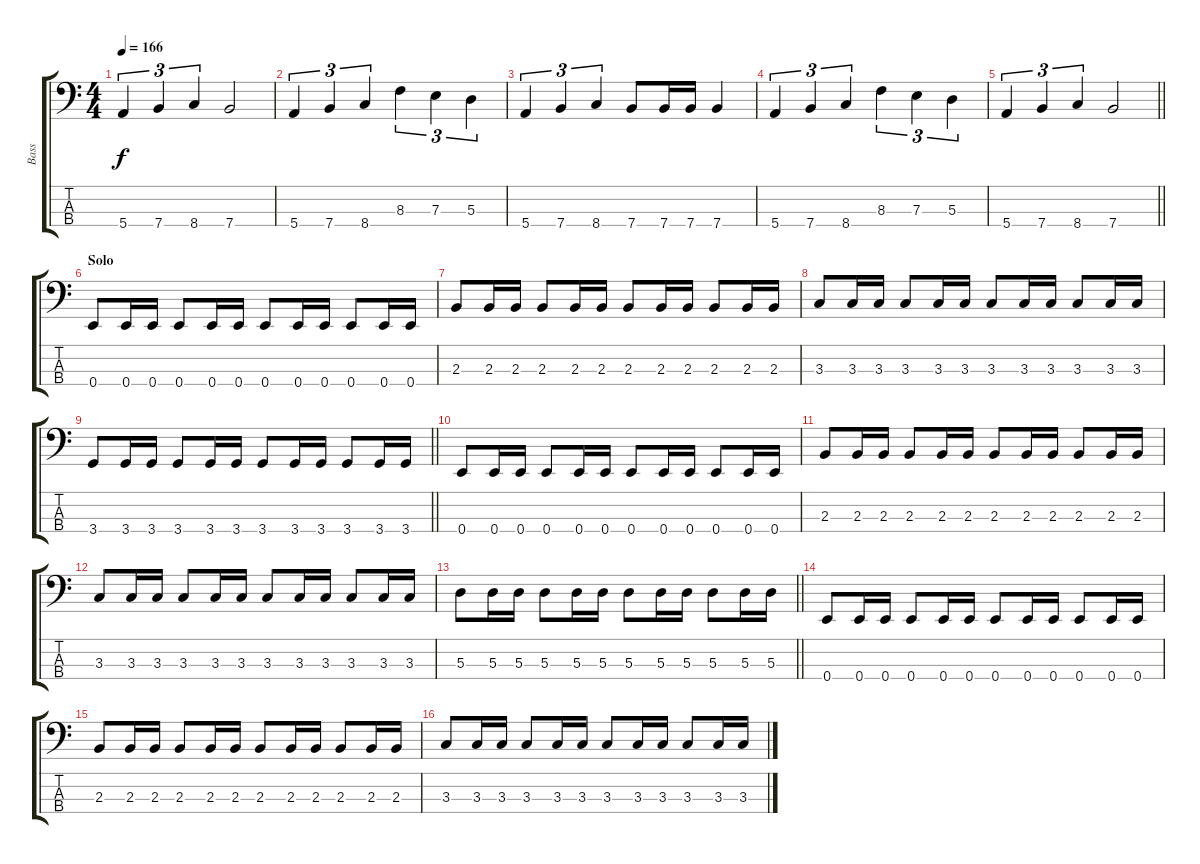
\track ("Bass" "Bass") {instrument electricbasspick}
\staff {score tabs}
\tuning (G2 D2 A1 E1) {hide}
\ts (4 4)
\tempo 166
\clef f4
\ks c
5.4.4{tu (3 2) dy f} 7.4.4{tu (3 2)} 8.4.4{tu (3 2)} 7.4.2 |
5.4.4{tu (3 2)} 7.4.4{tu (3 2)} 8.4.4{tu (3 2)} 8.3.4{tu (3 2)} 7.3.4{tu (3 2)} 5.3.4{tu (3 2)} |
5.4.4{tu (3 2)} 7.4.4{tu (3 2)} 8.4.4{tu (3 2)} 7.4.8 7.4.16 7.4.16 7.4.4 |
5.4.4{tu (3 2)} 7.4.4{tu (3 2)} 8.4.4{tu (3 2)} 8.3.4{tu (3 2)} 7.3.4{tu (3 2)} 5.3.4{tu (3 2)} |
\barLineRight lightlight
5.4.4{tu (3 2)} 7.4.4{tu (3 2)} 8.4.4{tu (3 2)} 7.4.2 |
\section ("" "Solo")
0.4.8 0.4.16 0.4.16 0.4.8 0.4.16 0.4.16 0.4.8 0.4.16 0.4.16 0.4.8 0.4.16 0.4.16 |
2.3.8 2.3.16 2.3.16 2.3.8 2.3.16 2.3.16 2.3.8 2.3.16 2.3.16 2.3.8 2.3.16 2.3.16 |
3.3.8 3.3.16 3.3.16 3.3.8 3.3.16 3.3.16 3.3.8 3.3.16 3.3.16 3.3.8 3.3.16 3.3.16 |
\barLineRight lightlight
3.4.8 3.4.16 3.4.16 3.4.8 3.4.16 3.4.16 3.4.8 3.4.16 3.4.16 3.4.8 3.4.16 3.4.16 |
0.4.8 0.4.16 0.4.16 0.4.8 0.4.16 0.4.16 0.4.8 0.4.16 0.4.16 0.4.8 0.4.16 0.4.16 |
2.3.8 2.3.16 2.3.16 2.3.8 2.3.16 2.3.16 2.3.8 2.3.16 2.3.16 2.3.8 2.3.16 2.3.16 |
3.3.8 3.3.16 3.3.16 3.3.8 3.3.16 3.3.16 3.3.8 3.3.16 3.3.16 3.3.8 3.3.16 3.3.16 |
\barLineRight lightlight
5.3.8 5.3.16 5.3.16 5.3.8 5.3.16 5.3.16 5.3.8 5.3.16 5.3.16 5.3.8 5.3.16 5.3.16 |
0.4.8 0.4.16 0.4.16 0.4.8 0.4.16 0.4.16 0.4.8 0.4.16 0.4.16 0.4.8 0.4.16 0.4.16 |
2.3.8 2.3.16 2.3.16 2.3.8 2.3.16 2.3.16 2.3.8 2.3.16 2.3.16 2.3.8 2.3.16 2.3.16 |
3.3.8 3.3.16 3.3.16 3.3.8 3.3.16 3.3.16 3.3.8 3.3.16 3.3.16 3.3.8 3.3.16 3.3.16
